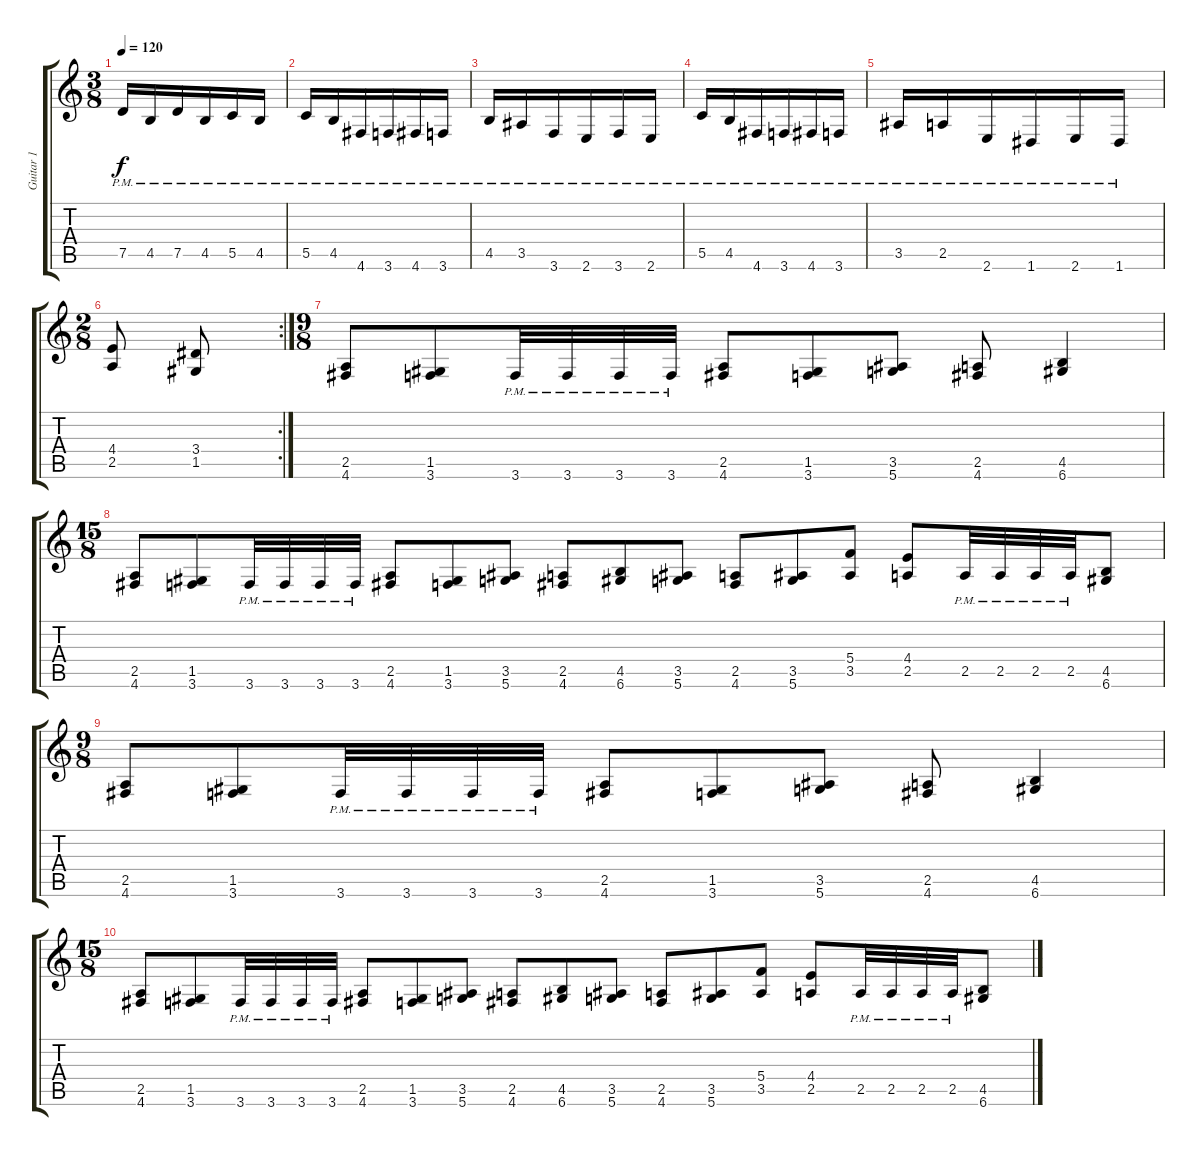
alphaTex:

\track ("Guitar 1" "Guitar 1") {instrument distortionguitar}
\staff {score tabs}
\tuning (D4 A3 F3 C3 G2 D2) {hide}
\ts (3 8)
\tempo 120
\clef g2
\ks c
7.5{pm}.16{dy f} 4.5{pm}.16 7.5{pm}.16 4.5{pm}.16 5.5{pm}.16 4.5{pm}.16 |
5.5{pm}.16 4.5{pm}.16 4.6{pm}.16 3.6{pm}.16 4.6{pm}.16 3.6{pm}.16 |
4.5{pm}.16 3.5{pm}.16 3.6{pm}.16 2.6{pm}.16 3.6{pm}.16 2.6{pm}.16 |
5.5{pm}.16 4.5{pm}.16 4.6{pm}.16 3.6{pm}.16 4.6{pm}.16 3.6{pm}.16 |
3.5{pm}.16 2.5{pm}.16 2.6{pm}.16 1.6{pm}.16 2.6{pm}.16 1.6{pm}.16 |
\rc 2
\ts (2 8)
(4.4 2.5).8 (3.4 1.5).8 |
\ts (9 8)
(2.5 4.6).8 (1.5 3.6).8 3.6{pm}.32 3.6{pm}.32 3.6{pm}.32 3.6{pm}.32 (2.5 4.6).8 (1.5 3.6).8 (3.5 5.6).8 (2.5 4.6).8 (4.5 6.6).4 |
\ts (15 8)
(2.5 4.6).8 (1.5 3.6).8 3.6{pm}.32 3.6{pm}.32 3.6{pm}.32 3.6{pm}.32 (2.5 4.6).8 (1.5 3.6).8 (3.5 5.6).8 (2.5 4.6).8 (4.5 6.6).8 (3.5 5.6).8 (2.5 4.6).8 (3.5 5.6).8 (5.4 3.5).8 (4.4 2.5).8 2.5{pm}.32 2.5{pm}.32 2.5{pm}.32 2.5{pm}.32 (4.5 6.6).8 |
\ts (9 8)
(2.5 4.6).8 (1.5 3.6).8 3.6{pm}.32 3.6{pm}.32 3.6{pm}.32 3.6{pm}.32 (2.5 4.6).8 (1.5 3.6).8 (3.5 5.6).8 (2.5 4.6).8 (4.5 6.6).4 |
\ts (15 8)
(2.5 4.6).8 (1.5 3.6).8 3.6{pm}.32 3.6{pm}.32 3.6{pm}.32 3.6{pm}.32 (2.5 4.6).8 (1.5 3.6).8 (3.5 5.6).8 (2.5 4.6).8 (4.5 6.6).8 (3.5 5.6).8 (2.5 4.6).8 (3.5 5.6).8 (5.4 3.5).8 (4.4 2.5).8 2.5{pm}.32 2.5{pm}.32 2.5{pm}.32 2.5{pm}.32 (4.5 6.6).8
